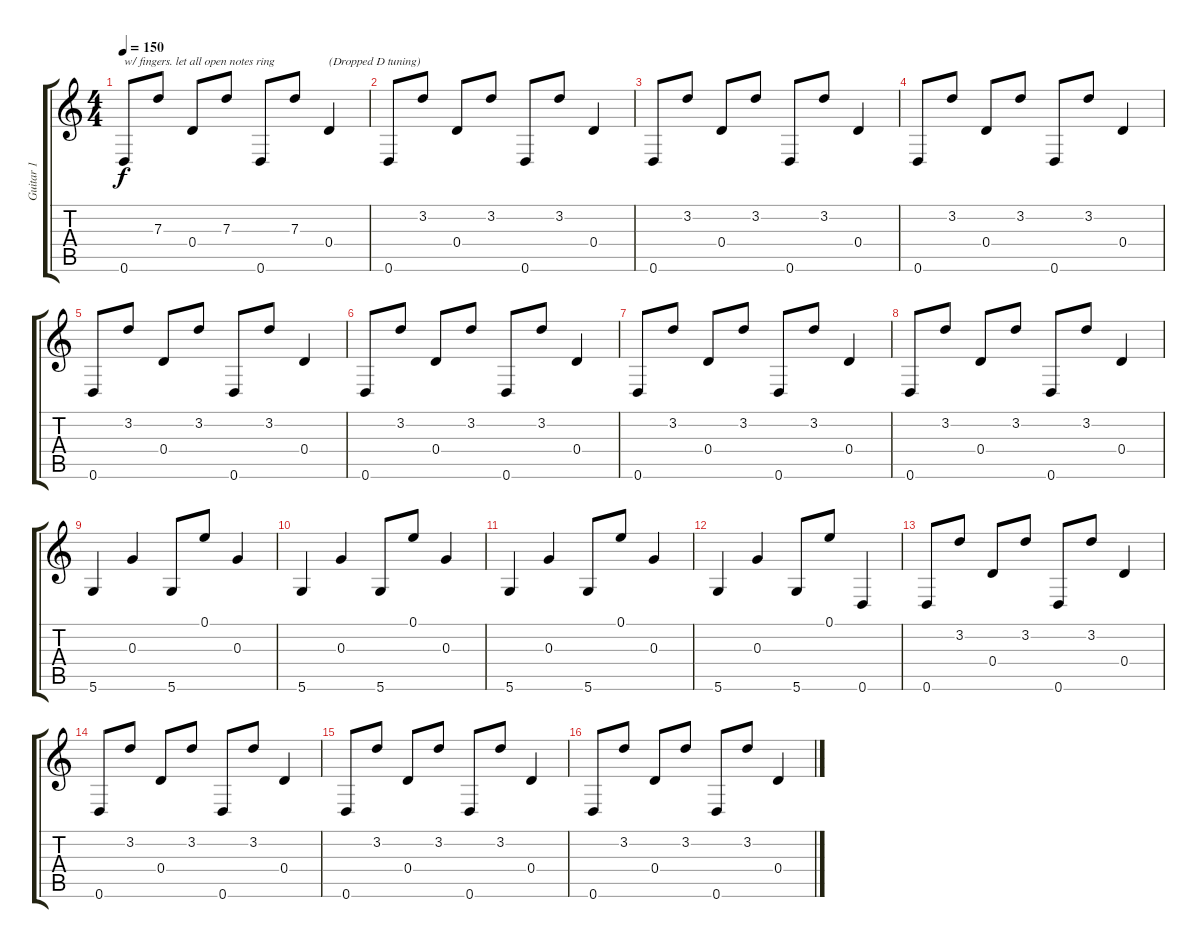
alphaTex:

\track ("Guitar 1" "Guitar 1") {instrument acousticguitarnylon}
\staff {score tabs}
\tuning (E4 B3 G3 D3 A2 D2) {hide}
\ts (4 4)
\tempo 150
\clef g2
\ks c
0.6.8{txt "w/ fingers. let all open notes ring  " dy f instrument acousticguitarnylon} 7.3.8 0.4.8 7.3.8 0.6.8 7.3.8 0.4.4{txt "(Dropped D tuning)"} |
0.6.8 3.2.8 0.4.8 3.2.8 0.6.8 3.2.8 0.4.4 |
0.6.8 3.2.8 0.4.8 3.2.8 0.6.8 3.2.8 0.4.4 |
0.6.8 3.2.8 0.4.8 3.2.8 0.6.8 3.2.8 0.4.4 |
0.6.8 3.2.8 0.4.8 3.2.8 0.6.8 3.2.8 0.4.4 |
0.6.8 3.2.8 0.4.8 3.2.8 0.6.8 3.2.8 0.4.4 |
0.6.8 3.2.8 0.4.8 3.2.8 0.6.8 3.2.8 0.4.4 |
0.6.8 3.2.8 0.4.8 3.2.8 0.6.8 3.2.8 0.4.4 |
5.6.4 0.3.4 5.6.8 0.1.8 0.3.4 |
5.6.4 0.3.4 5.6.8 0.1.8 0.3.4 |
5.6.4 0.3.4 5.6.8 0.1.8 0.3.4 |
5.6.4 0.3.4 5.6.8 0.1.8 0.6.4 |
0.6.8 3.2.8 0.4.8 3.2.8 0.6.8 3.2.8 0.4.4 |
0.6.8 3.2.8 0.4.8 3.2.8 0.6.8 3.2.8 0.4.4 |
0.6.8 3.2.8 0.4.8 3.2.8 0.6.8 3.2.8 0.4.4 |
0.6.8 3.2.8 0.4.8 3.2.8 0.6.8 3.2.8 0.4.4
